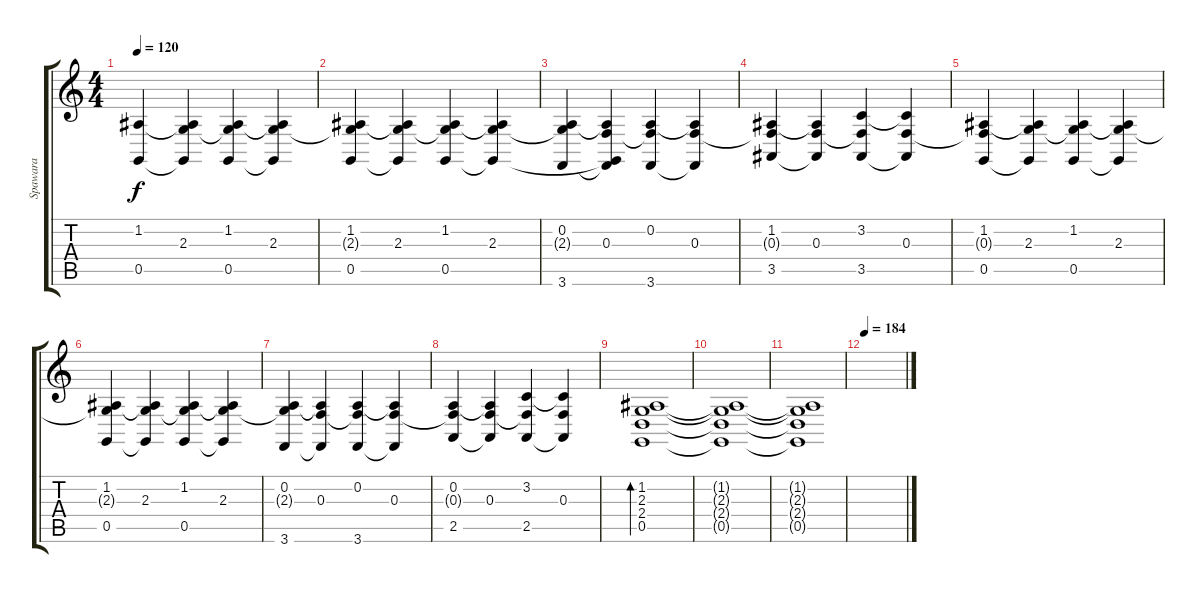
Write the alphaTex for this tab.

\track ("Spawara" "Spawara") {instrument cello}
\staff {score tabs}
\tuning (D4 A3 F3 C3 G2 D2) {hide}
\ts (4 4)
\tempo 120
\clef g2
\ks c
(1.2 0.5).4{dy f} (1.2{t} 2.3 0.5{t}).4 (1.2 2.3{t} 0.5).4 (1.2{t} 2.3 0.5{t}).4 |
(1.2 2.3{t} 0.5).4 (1.2{t} 2.3 0.5{t}).4 (1.2 2.3{t} 0.5).4 (1.2{t} 2.3 0.5{t}).4 |
(0.2 2.3{t} 3.6).4 (0.2{t} 0.3 0.5{t} 3.6{t}).4 (0.2 0.3{t} 3.6).4 (0.2{t} 0.3 3.6{t}).4 |
(1.2 0.3{t} 3.5).4 (1.2{t} 0.3 3.5{t}).4 (3.2 0.3{t} 3.5).4 (3.2{t} 0.3 3.5{t}).4 |
(1.2 0.3{t} 0.5).4 (1.2{t} 2.3 0.5{t}).4 (1.2 2.3{t} 0.5).4 (1.2{t} 2.3 0.5{t}).4 |
(1.2 2.3{t} 0.5).4 (1.2{t} 2.3 0.5{t}).4 (1.2 2.3{t} 0.5).4 (1.2{t} 2.3 0.5{t}).4 |
(0.2 2.3{t} 3.6).4 (0.2{t} 0.3 3.6{t}).4 (0.2 0.3{t} 3.6).4 (0.2{t} 0.3 3.6{t}).4 |
(0.2 0.3{t} 2.5).4 (0.2{t} 0.3 2.5{t}).4 (3.2 0.3{t} 2.5).4 (3.2{t} 0.3 2.5{t}).4 |
(1.2 2.3 2.4 0.5).1{bd 240} |
(1.2{t} 2.3{t} 2.4{t} 0.5{t}).1 |
(1.2{t} 2.3{t} 2.4{t} 0.5{t}).1{volume 0} |
\tempo 184
